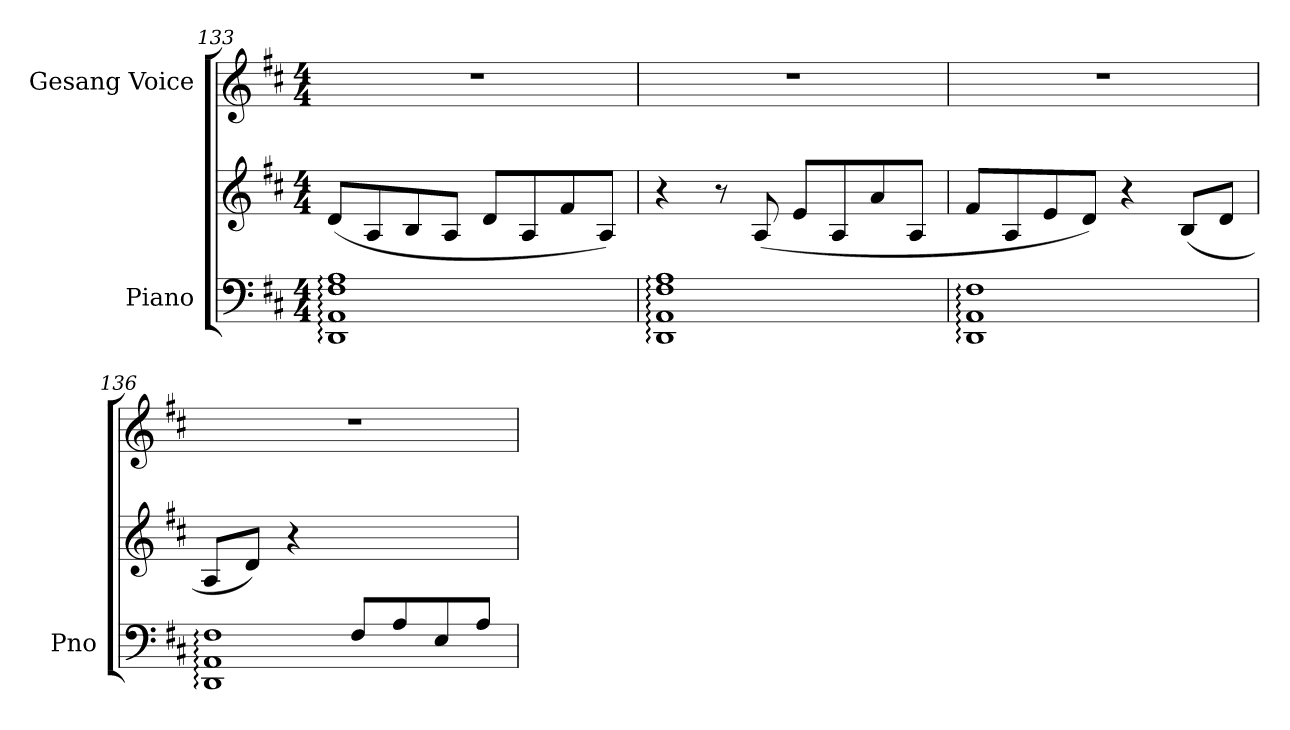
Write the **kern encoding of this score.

**kern	**kern	**dynam	**kern
*part2	*part2	*part2	*part1
*staff3	*staff2	*staff2/3	*staff1
*I"Piano	*	*	*I"Gesang Voice
*I'Pno	*	*	*
*clefF4	*clefG2	*	*clefG2
*k[f#c#]	*k[f#c#]	*	*k[f#c#]
*M4/4	*M4/4	*	*M4/4
=133	=133	=133	=133
!	!	!LO:DY:a=2	!
!	!	!LO:DY:n=1:a=2	!
1DD: 1AA: 1F#: 1A:	(<8d/L	pp other-dynamics	1r
.	8A/	.	.
.	8B/	.	.
.	8A/J	.	.
.	8d/L	.	.
.	8A/	.	.
.	8f#/	.	.
.	8A/J)	.	.
=134	=134	=134	=134
1DD: 1AA: 1F#: 1A:	4r	.	1r
.	8r	.	.
.	(<8A/	.	.
.	8e/L	.	.
.	8A/	.	.
.	8a/	.	.
.	8A/J	.	.
!!LO:LB:g=z
=135	=135	=135	=135
1DD: 1AA: 1F#:	8f#/L	.	1r
.	8A/	.	.
.	8e/	.	.
.	8d/J)	.	.
.	4r	.	.
.	(<8B/L	.	.
.	8d/J	.	.
=136	=136	=136	=136
*^	*	*	*
2ryy	1DD: 1AA: 1F#:	8A/L	.	1r
.	.	8d/J)	.	.
.	.	4r	.	.
8F#/L	.	2ryy	.	.
8A/	.	.	.	.
8E/	.	.	.	.
8A/J	.	.	.	.
*v	*v	*	*	*
=	=	=	=
*-	*-	*-	*-
